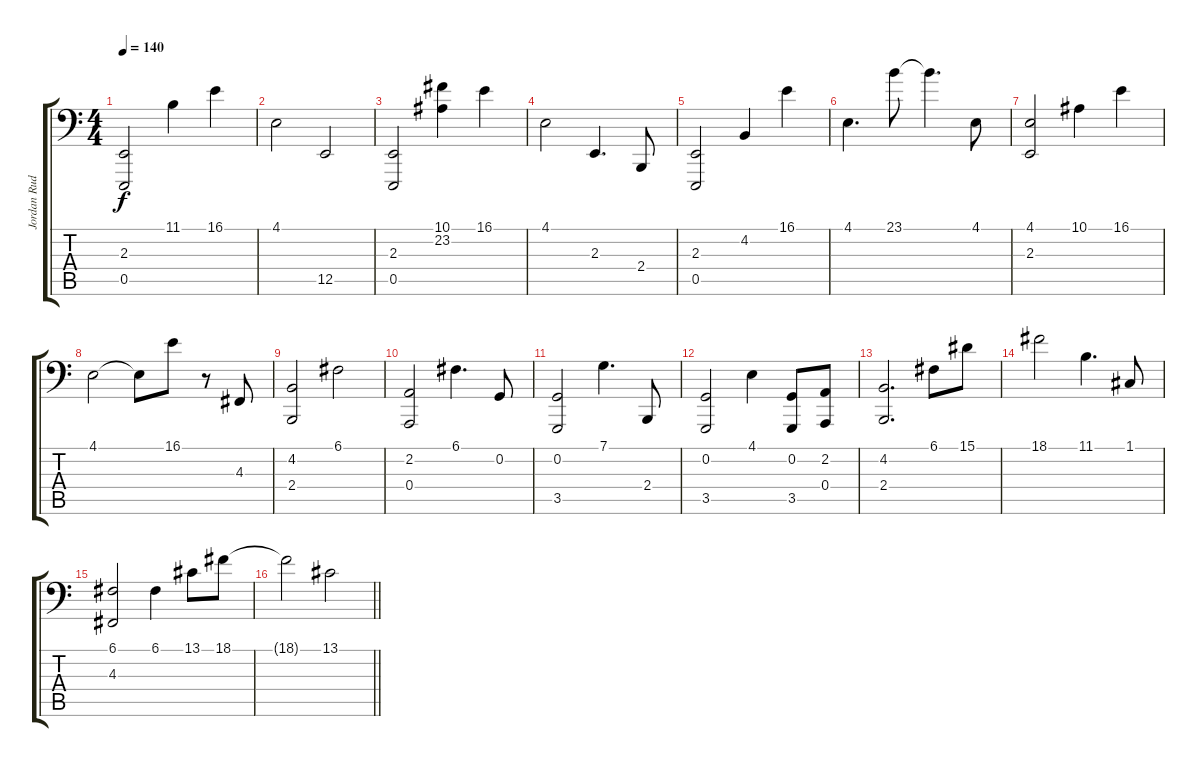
\track ("Jordan Rudess - Left Hand" "Jordan Rud") {instrument acousticgrandpiano}
\staff {score tabs}
\tuning (C3 G2 D2 A1 E1 B0) {hide}
\ts (4 4)
\tempo 140
\tempo 108
\tempo 140
\clef f4
\ks c
(2.3 0.5).2{dy f instrument acousticgrandpiano} 11.1.4 16.1.4 |
4.1.2 12.5.2 |
(2.3 0.5).2 (10.1 23.2).4 16.1.4 |
4.1.2 2.3.4{d} 2.4.8 |
(2.3 0.5).2 4.2.4 16.1.4 |
4.1.4{d} 23.1.8 23.1{t}.4{d} 4.1.8 |
(4.1 2.3).2 10.1.4 16.1.4 |
4.1.2 4.1{t}.8 16.1.8 r.8 4.3.8 |
(4.2 2.4).2 6.1.2 |
(2.2 0.4).2 6.1.4{d} 0.2.8 |
(0.2 3.5).2 7.1.4{d} 2.4.8 |
(0.2 3.5).2 4.1.4 (0.2 3.5).8 (2.2 0.4).8 |
(4.2 2.4).2{d} 6.1.8 15.1.8 |
18.1.2 11.1.4{d} 1.1.8 |
(6.1 4.3).2 6.1.4 13.1.8 18.1.8 |
\barLineRight lightlight
18.1{t}.2 13.1.2
